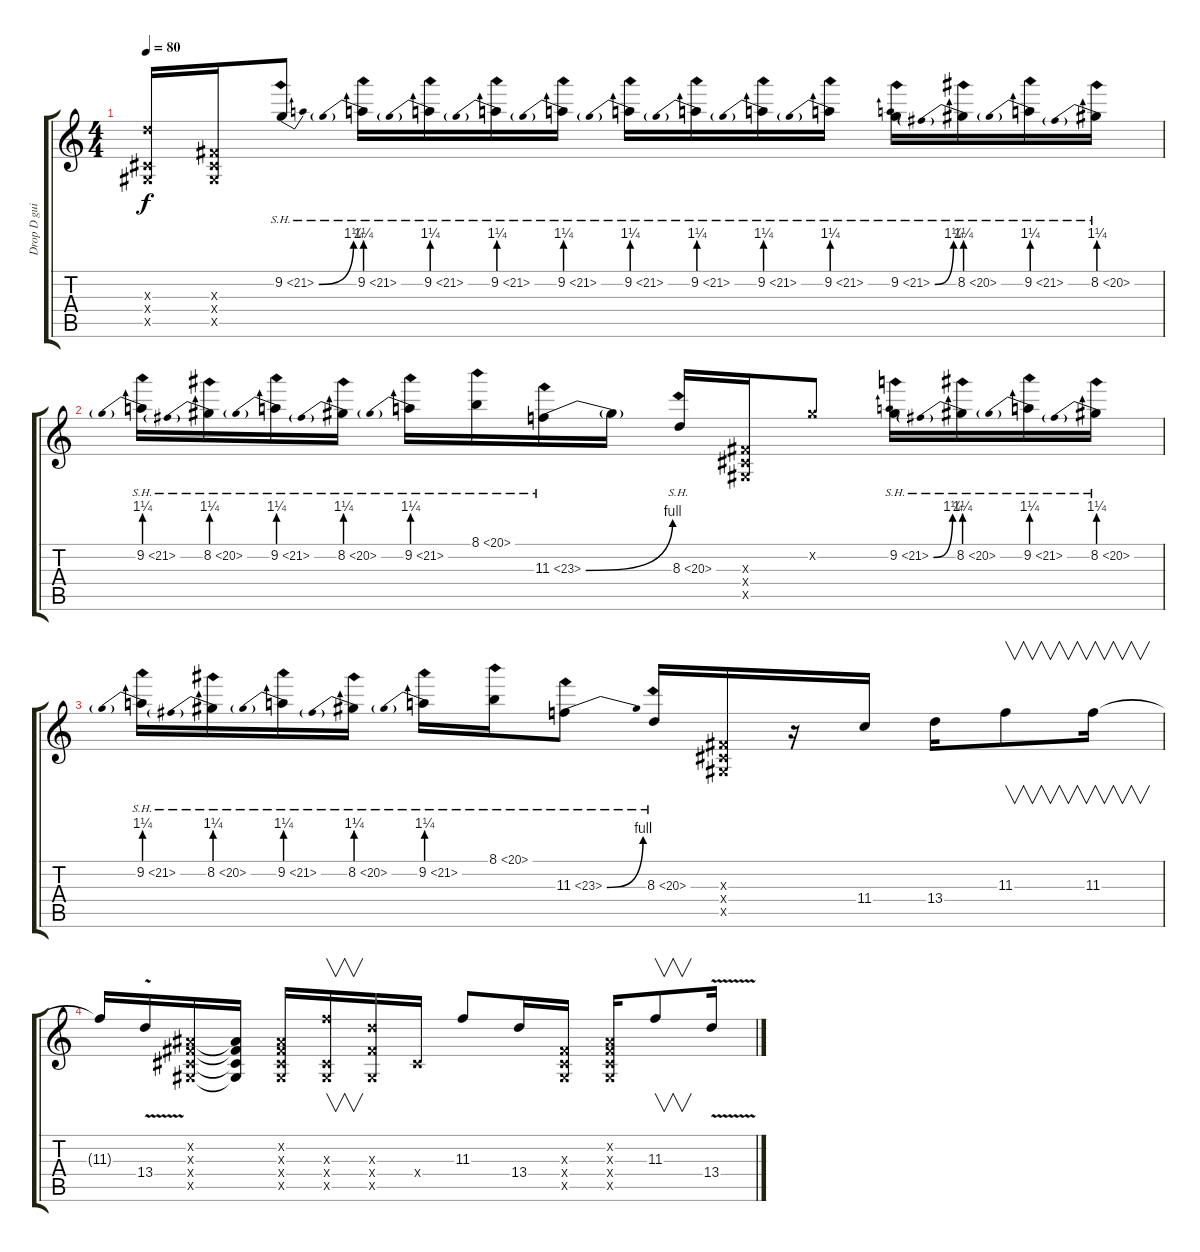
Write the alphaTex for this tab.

\track ("Drop D guitar" "Drop D gui") {instrument overdrivenguitar}
\staff {score tabs}
\tuning (Eb4 Bb3 Gb3 Db3 Ab2 Db2) {hide}
\ts (4 4)
\tempo 80
\clef g2
\ks c
(8.3{x} 0.4{x} 0.5{x}).16{dy f} (0.3{x} 0.4{x} 0.5{x}).16 9.2{be (bend 0 0 60 5) sh 12}.8 9.2{be (prebend 0 5 60 5) sh 12}.16 9.2{be (prebend 0 5 60 5) sh 12}.16 9.2{be (prebend 0 5 60 5) sh 12}.16 9.2{be (prebend 0 5 60 5) sh 12}.16 9.2{be (prebend 0 5 60 5) sh 12}.16 9.2{be (prebend 0 5 60 5) sh 12}.16 9.2{be (prebend 0 5 60 5) sh 12}.16 9.2{be (prebend 0 5 60 5) sh 12}.16 9.2{be (bend 0 0 60 5) sh 12}.16 8.2{be (prebend 0 5 60 5) sh 12}.16 9.2{be (prebend 0 5 60 5) sh 12}.16 8.2{be (prebend 0 5 60 5) sh 12}.16 |
9.2{be (prebend 0 5 60 5) sh 12}.16 8.2{be (prebend 0 5 60 5) sh 12}.16 9.2{be (prebend 0 5 60 5) sh 12}.16 8.2{be (prebend 0 5 60 5) sh 12}.16 9.2{be (prebend 0 5 60 5) sh 12}.16 8.1{sh 12}.16 11.3{be (bend 0 0 60 4) sh 12}.16 11.3{t}.16 8.3{sh 12}.16 (0.3{x} 0.4{x} 0.5{x}).16 9.2{x}.8 9.2{be (bend 0 0 60 5) sh 12}.16 8.2{be (prebend 0 5 60 5) sh 12}.16 9.2{be (prebend 0 5 60 5) sh 12}.16 8.2{be (prebend 0 5 60 5) sh 12}.16 |
9.2{be (prebend 0 5 60 5) sh 12}.16 8.2{be (prebend 0 5 60 5) sh 12}.16 9.2{be (prebend 0 5 60 5) sh 12}.16 8.2{be (prebend 0 5 60 5) sh 12}.16 9.2{be (prebend 0 5 60 5) sh 12}.16 8.1{sh 12}.16 11.3{be (bend 0 0 60 4) sh 12}.8 8.3{sh 12}.16 (0.3{x} 0.4{x} 0.5{x}).16 r.16 11.4.16 13.4.16 11.3.8{v} 11.3.16{v} |
11.3{t}.16 13.4{v}.16 (0.2{x} 0.3{x} 0.4{x} 0.5{x}).16 (0.2{t} 0.3{t} 0.4{t} 0.5{t}).16 (0.2{x} 0.3{x} 0.4{x} 0.5{x}).16 (11.3{x} 0.4{x} 0.5{x}).16{v} (0.3{x} 13.4{x} 0.5{x}).16 0.4{x}.16 11.3.8 13.4.16 (0.3{x} 0.4{x} 0.5{x}).16 (0.2{x} 0.3{x} 0.4{x} 0.5{x}).16 11.3.8{v} 13.4{v}.16
